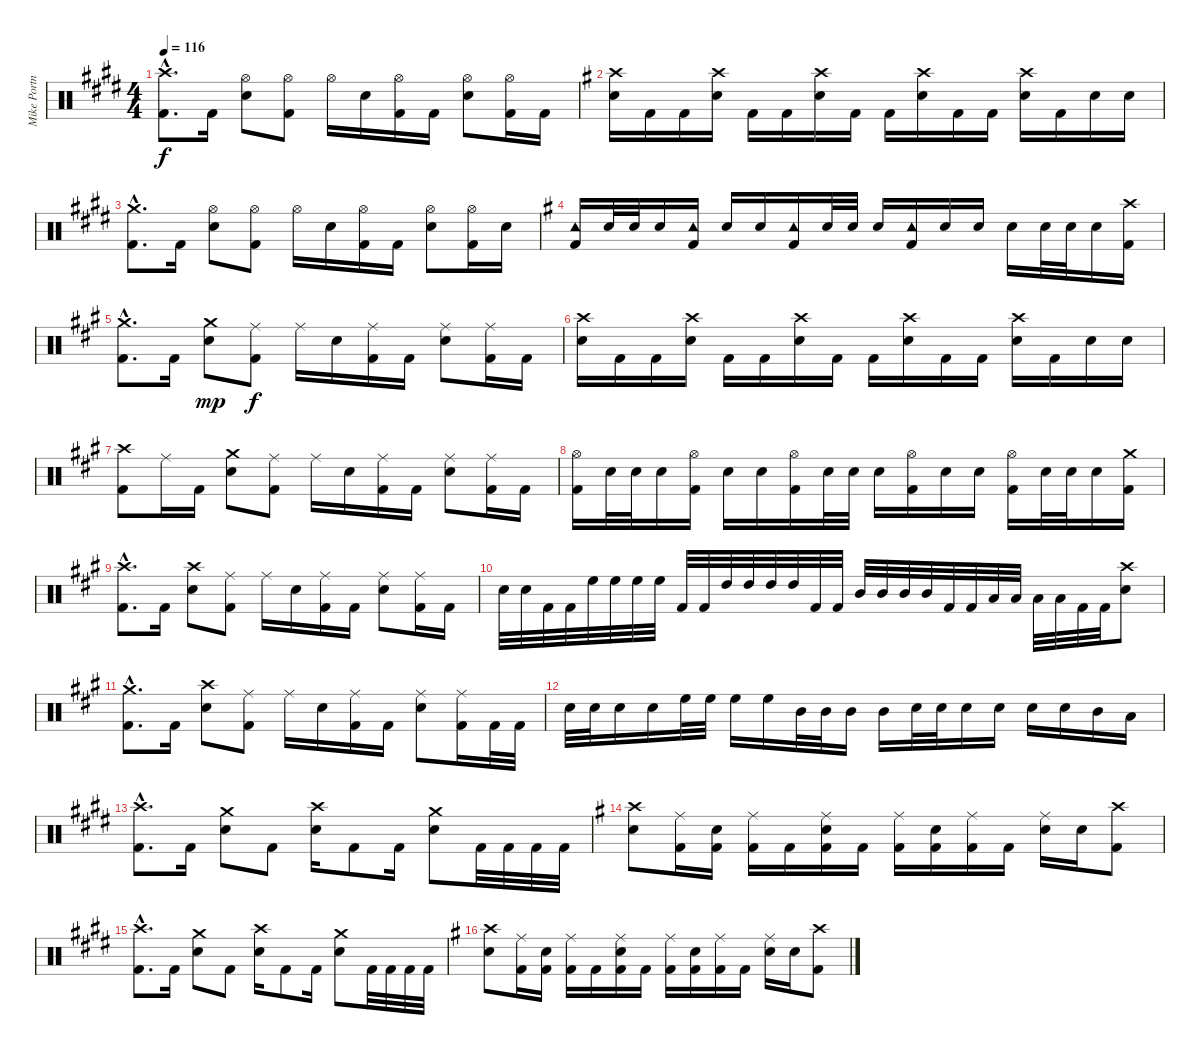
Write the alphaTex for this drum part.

\track ("Mike Portnoy - Drums" "Mike Portn") {instrument percussion}
\staff {score}
\articulation defaults
\ts (4 4)
\tempo 116
\clef neutral
\ks e
("Crash high (hit)"{hac} "Kick (hit) 2"{hac}).8{d dy f} "Kick (hit) 2".16 ("Snare (hit) 2" "Hi-Hat (open)").8 ("Hi-Hat (open)" "Kick (hit) 2").8 "Hi-Hat (open)".16 "Snare (hit) 2".16 ("Hi-Hat (open)" "Kick (hit) 2").16 "Kick (hit) 2".16 ("Snare (hit) 2" "Hi-Hat (open)").8 ("Hi-Hat (open)" "Kick (hit) 2").16 "Kick (hit) 2".16 |
\ks g
("Snare (hit) 2" "Crash high (hit)").16 "Kick (hit) 2".16 "Kick (hit) 2".16 ("Snare (hit) 2" "Crash high (hit)").16 "Kick (hit) 2".16 "Kick (hit) 2".16 ("Snare (hit) 2" "Crash high (hit)").16 "Kick (hit) 2".16 "Kick (hit) 2".16 ("Snare (hit) 2" "Crash high (hit)").16 "Kick (hit) 2".16 "Kick (hit) 2".16 ("Snare (hit) 2" "Crash high (hit)").16 "Kick (hit) 2".16 "Snare (hit) 2".16 "Snare (hit) 2".16 |
\ks e
("Crash medium (hit)"{hac} "Kick (hit) 2"{hac}).8{d} "Kick (hit) 2".16 ("Snare (hit) 2" "Hi-Hat (open)").8 ("Hi-Hat (open)" "Kick (hit) 2").8 "Hi-Hat (open)".16 "Snare (hit) 2".16 ("Hi-Hat (open)" "Kick (hit) 2").16 "Kick (hit) 2".16 ("Snare (hit) 2" "Hi-Hat (open)").8 ("Hi-Hat (open)" "Kick (hit) 2").16 "Snare (hit) 2".16 |
\ks g
("Tambourine (hit)" "Kick (hit) 2").16 "Snare (hit) 2".32 "Snare (hit) 2".32 "Snare (hit) 2".16 ("Tambourine (hit)" "Kick (hit) 2").16 "Snare (hit) 2".16 "Snare (hit) 2".16 ("Tambourine (hit)" "Kick (hit) 2").16 "Snare (hit) 2".32 "Snare (hit) 2".32 "Snare (hit) 2".16 ("Tambourine (hit)" "Kick (hit) 2").16 "Snare (hit) 2".16 "Snare (hit) 2".16 "Snare (hit) 2".16 "Snare (hit) 2".32 "Snare (hit) 2".32 "Snare (hit) 2".16 ("Crash high (hit)" "Kick (hit) 2").16 |
\ks a
("Crash medium (hit)"{hac} "Kick (hit) 2"{hac}).8{d} "Kick (hit) 2".16 ("Snare (hit) 2" "Crash medium (hit)").8{dy mp} ("Ride (middle)" "Kick (hit) 2").8{dy f} "Ride (middle)".16 "Snare (hit) 2".16 ("Ride (middle)" "Kick (hit) 2").16 "Kick (hit) 2".16 ("Snare (hit) 2" "Ride (middle)").8 ("Ride (middle)" "Kick (hit) 2").16 "Kick (hit) 2".16 |
("Snare (hit) 2" "Crash high (hit)").16 "Kick (hit) 2".16 "Kick (hit) 2".16 ("Snare (hit) 2" "Crash high (hit)").16 "Kick (hit) 2".16 "Kick (hit) 2".16 ("Snare (hit) 2" "Crash high (hit)").16 "Kick (hit) 2".16 "Kick (hit) 2".16 ("Snare (hit) 2" "Crash high (hit)").16 "Kick (hit) 2".16 "Kick (hit) 2".16 ("Snare (hit) 2" "Crash high (hit)").16 "Kick (hit) 2".16 "Snare (hit) 2".16 "Snare (hit) 2".16 |
("Crash high (hit)" "Kick (hit) 2").8 "Ride (middle)".16 "Kick (hit) 2".16 ("Snare (hit) 2" "Crash medium (hit)").8 ("Ride (middle)" "Kick (hit) 2").8 "Ride (middle)".16 "Snare (hit) 2".16 ("Ride (middle)" "Kick (hit) 2").16 "Kick (hit) 2".16 ("Snare (hit) 2" "Ride (middle)").8 ("Ride (middle)" "Kick (hit) 2").16 "Kick (hit) 2".16 |
("Hi-Hat (open)" "Kick (hit) 2").16 "Snare (hit) 2".32 "Snare (hit) 2".32 "Snare (hit) 2".16 ("Hi-Hat (open)" "Kick (hit) 2").16 "Snare (hit) 2".16 "Snare (hit) 2".16 ("Hi-Hat (open)" "Kick (hit) 2").16 "Snare (hit) 2".32 "Snare (hit) 2".32 "Snare (hit) 2".16 ("Hi-Hat (open)" "Kick (hit) 2").16 "Snare (hit) 2".16 "Snare (hit) 2".16 ("Hi-Hat (open)" "Kick (hit) 2").16 "Snare (hit) 2".32 "Snare (hit) 2".32 "Snare (hit) 2".16 ("Crash medium (hit)" "Kick (hit) 2").16 |
("Crash high (hit)"{hac} "Kick (hit) 2"{hac}).8{d} "Kick (hit) 2".16 ("Snare (hit) 2" "Crash high (hit)").8 ("Ride (middle)" "Kick (hit) 2").8 "Ride (middle)".16 "Snare (hit) 2".16 ("Ride (middle)" "Kick (hit) 2").16 "Kick (hit) 2".16 ("Snare (hit) 2" "Ride (middle)").8 ("Ride (middle)" "Kick (hit) 2").16 "Kick (hit) 2".16 |
"Snare (hit) 2".32 "Snare (hit) 2".32 "Kick (hit) 2".32 "Kick (hit) 2".32 "High Floor Tom (hit)".32 "High Floor Tom (hit)".32 "High Floor Tom (hit)".32 "High Floor Tom (hit)".32 "Kick (hit) 2".32 "Kick (hit) 2".32 "High Tom (hit)".32 "High Tom (hit)".32 "High Tom (hit)".32 "High Tom (hit)".32 "Kick (hit) 2".32 "Kick (hit) 2".32 "Mid Tom (hit)".32 "Mid Tom (hit)".32 "Mid Tom (hit)".32 "Mid Tom (hit)".32 "Kick (hit) 2".32 "Kick (hit) 2".32 "Low Tom (hit)".32 "Low Tom (hit)".32 "Low Tom (hit)".32 "Low Tom (hit)".32 "Kick (hit) 2".32 "Kick (hit) 2".32 ("Snare (hit) 2" "Crash high (hit)").8 |
("Crash medium (hit)"{hac} "Kick (hit) 2"{hac}).8{d} "Kick (hit) 2".16 ("Snare (hit) 2" "Crash high (hit)").8 ("Ride (middle)" "Kick (hit) 2").8 "Ride (middle)".16 "Snare (hit) 2".16 ("Ride (middle)" "Kick (hit) 2").16 "Kick (hit) 2".16 ("Snare (hit) 2" "Ride (middle)").8 ("Ride (middle)" "Kick (hit) 2").16 "Kick (hit) 2".32 "Kick (hit) 2".32 |
"Snare (hit) 2".32 "Snare (hit) 2".32 "Snare (hit) 2".16 "Snare (hit) 2".16 "High Floor Tom (hit)".32 "High Floor Tom (hit)".32 "High Floor Tom (hit)".16 "High Floor Tom (hit)".16 "Mid Tom (hit)".32 "Mid Tom (hit)".32 "Mid Tom (hit)".16 "Mid Tom (hit)".16 "Snare (hit) 2".32 "Snare (hit) 2".32 "Snare (hit) 2".16 "Snare (hit) 2".16 "Snare (hit) 2".16 "Snare (hit) 2".16 "Mid Tom (hit)".16 "Low Tom (hit)".16 |
\ks e
("Crash high (hit)"{hac} "Kick (hit) 2"{hac}).8{d} "Kick (hit) 2".16 ("Snare (hit) 2" "Crash medium (hit)").8 "Kick (hit) 2".8 ("Snare (hit) 2" "Crash high (hit)").16 "Kick (hit) 2".8 "Kick (hit) 2".16 ("Snare (hit) 2" "Crash medium (hit)").8 "Kick (hit) 2".32 "Kick (hit) 2".32 "Kick (hit) 2".32 "Kick (hit) 2".32 |
\ks g
("Snare (hit) 2" "Crash high (hit)").8 ("Ride (middle)" "Kick (hit) 2").16 ("Snare (hit) 2" "Kick (hit) 2").16 ("Ride (middle)" "Kick (hit) 2").16 "Kick (hit) 2".16 ("Snare (hit) 2" "Ride (middle)" "Kick (hit) 2").16 "Kick (hit) 2".16 ("Ride (middle)" "Kick (hit) 2").16 ("Snare (hit) 2" "Kick (hit) 2").16 ("Ride (middle)" "Kick (hit) 2").16 "Kick (hit) 2".16 ("Snare (hit) 2" "Ride (middle)").16 "Snare (hit) 2".16 ("Crash high (hit)" "Kick (hit) 2").8 |
\ks e
("Crash high (hit)"{hac} "Kick (hit) 2"{hac}).8{d} "Kick (hit) 2".16 ("Snare (hit) 2" "Crash medium (hit)").8 "Kick (hit) 2".8 ("Snare (hit) 2" "Crash high (hit)").16 "Kick (hit) 2".8 "Kick (hit) 2".16 ("Snare (hit) 2" "Crash medium (hit)").8 "Kick (hit) 2".32 "Kick (hit) 2".32 "Kick (hit) 2".32 "Kick (hit) 2".32 |
\ks g
("Snare (hit) 2" "Crash high (hit)").8 ("Ride (middle)" "Kick (hit) 2").16 ("Snare (hit) 2" "Kick (hit) 2").16 ("Ride (middle)" "Kick (hit) 2").16 "Kick (hit) 2".16 ("Snare (hit) 2" "Ride (middle)" "Kick (hit) 2").16 "Kick (hit) 2".16 ("Ride (middle)" "Kick (hit) 2").16 ("Snare (hit) 2" "Kick (hit) 2").16 ("Ride (middle)" "Kick (hit) 2").16 "Kick (hit) 2".16 ("Snare (hit) 2" "Ride (middle)").16 "Snare (hit) 2".16 ("Crash high (hit)" "Kick (hit) 2").8
